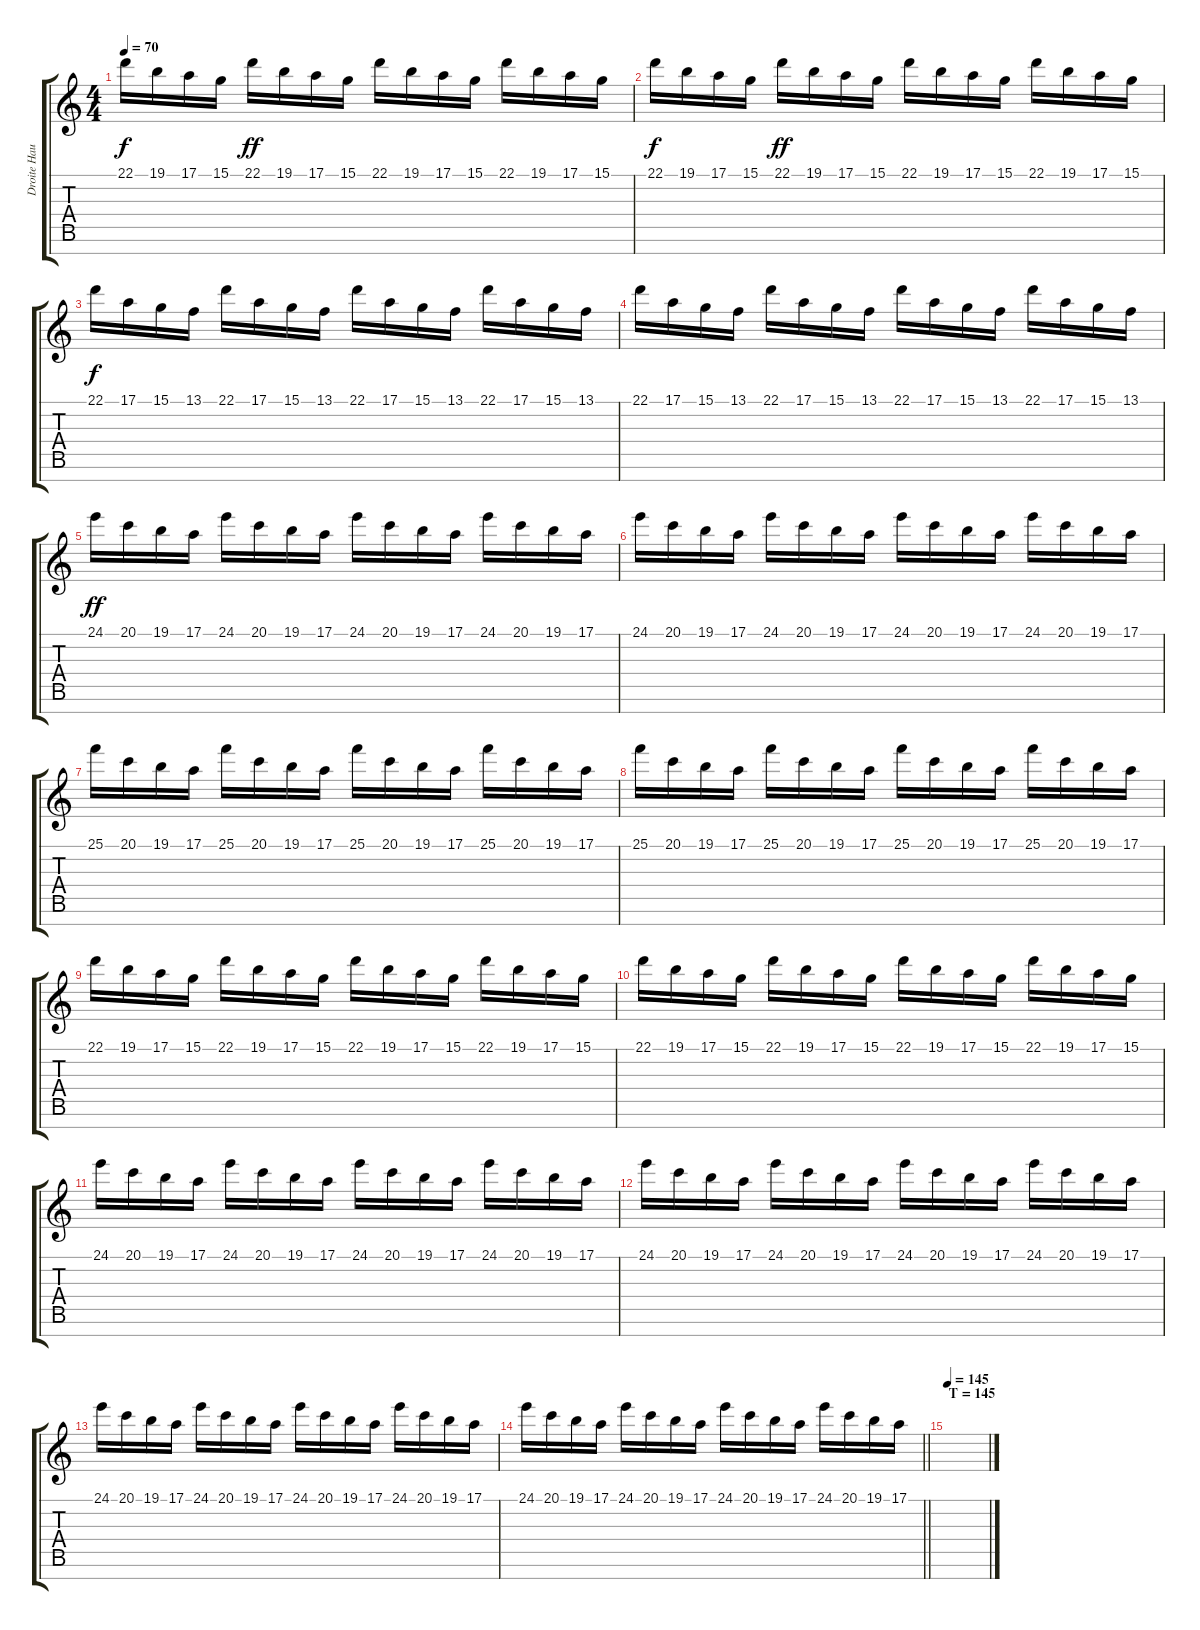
\track ("Droite Haute" "Droite Hau") {instrument acousticgrandpiano}
\staff {score tabs}
\tuning (E4 B3 G3 D3 A2 E2 B1) {hide}
\ts (4 4)
\tempo 70
\clef g2
\ks c
22.1.16{dy f} 19.1.16 17.1.16 15.1.16 22.1.16{dy ff} 19.1.16 17.1.16 15.1.16 22.1.16 19.1.16 17.1.16 15.1.16 22.1.16 19.1.16 17.1.16 15.1.16 |
22.1.16{dy f} 19.1.16 17.1.16 15.1.16 22.1.16{dy ff} 19.1.16 17.1.16 15.1.16 22.1.16 19.1.16 17.1.16 15.1.16 22.1.16 19.1.16 17.1.16 15.1.16 |
22.1.16{dy f} 17.1.16 15.1.16 13.1.16 22.1.16 17.1.16 15.1.16 13.1.16 22.1.16 17.1.16 15.1.16 13.1.16 22.1.16 17.1.16 15.1.16 13.1.16 |
22.1.16 17.1.16 15.1.16 13.1.16 22.1.16 17.1.16 15.1.16 13.1.16 22.1.16 17.1.16 15.1.16 13.1.16 22.1.16 17.1.16 15.1.16 13.1.16 |
24.1.16{dy ff} 20.1.16 19.1.16 17.1.16 24.1.16 20.1.16 19.1.16 17.1.16 24.1.16 20.1.16 19.1.16 17.1.16 24.1.16 20.1.16 19.1.16 17.1.16 |
24.1.16 20.1.16 19.1.16 17.1.16 24.1.16 20.1.16 19.1.16 17.1.16 24.1.16 20.1.16 19.1.16 17.1.16 24.1.16 20.1.16 19.1.16 17.1.16 |
25.1.16 20.1.16 19.1.16 17.1.16 25.1.16 20.1.16 19.1.16 17.1.16 25.1.16 20.1.16 19.1.16 17.1.16 25.1.16 20.1.16 19.1.16 17.1.16 |
25.1.16 20.1.16 19.1.16 17.1.16 25.1.16 20.1.16 19.1.16 17.1.16 25.1.16 20.1.16 19.1.16 17.1.16 25.1.16 20.1.16 19.1.16 17.1.16 |
22.1.16 19.1.16 17.1.16 15.1.16 22.1.16 19.1.16 17.1.16 15.1.16 22.1.16 19.1.16 17.1.16 15.1.16 22.1.16 19.1.16 17.1.16 15.1.16 |
22.1.16 19.1.16 17.1.16 15.1.16 22.1.16 19.1.16 17.1.16 15.1.16 22.1.16 19.1.16 17.1.16 15.1.16 22.1.16 19.1.16 17.1.16 15.1.16 |
24.1.16 20.1.16 19.1.16 17.1.16 24.1.16 20.1.16 19.1.16 17.1.16 24.1.16 20.1.16 19.1.16 17.1.16 24.1.16 20.1.16 19.1.16 17.1.16 |
24.1.16 20.1.16 19.1.16 17.1.16 24.1.16 20.1.16 19.1.16 17.1.16 24.1.16 20.1.16 19.1.16 17.1.16 24.1.16{volume 2} 20.1.16 19.1.16 17.1.16 |
24.1.16 20.1.16 19.1.16 17.1.16 24.1.16 20.1.16 19.1.16 17.1.16 24.1.16 20.1.16 19.1.16 17.1.16 24.1.16 20.1.16 19.1.16 17.1.16 |
\barLineRight lightlight
24.1.16 20.1.16 19.1.16 17.1.16 24.1.16 20.1.16 19.1.16 17.1.16 24.1.16 20.1.16 19.1.16 17.1.16 24.1.16 20.1.16 19.1.16 17.1.16 |
\section ("" "T = 145")
\tempo 145
